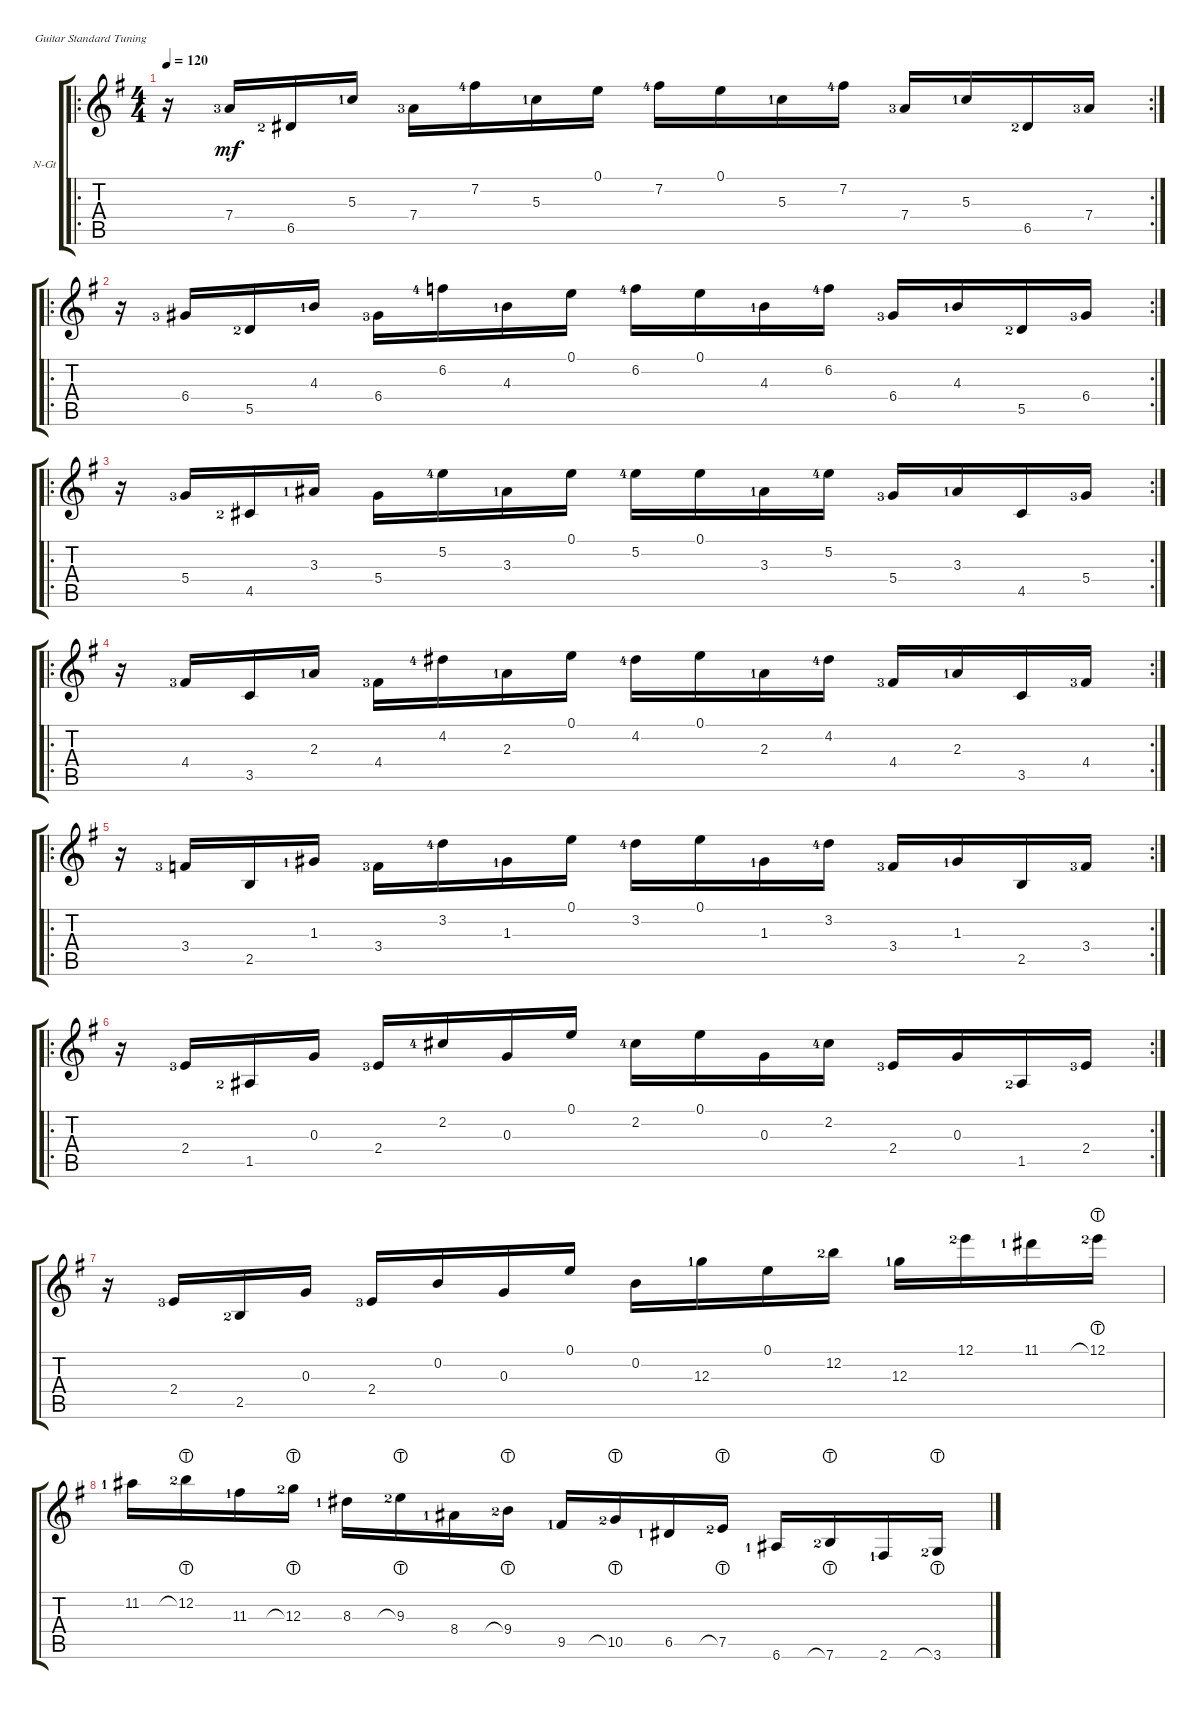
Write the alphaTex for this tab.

\defaultSystemsLayout 4
\bracketExtendMode groupsimilarinstruments
\firstSystemTrackNameOrientation horizontal
\otherSystemsTrackNameOrientation horizontal
\track ("Nylon Guitar" "N-Gt") {instrument acousticguitarnylon}
\staff {score tabs}
\tuning (E4 B3 G3 D3 A2 E2)
\ro
\rc 2
\ts (4 4)
\tempo 120
\clef g2
\scale
0.333333
\ks eminor
r.16{dy mf} 7.4{lf 4}.16 6.5{lf 3}.16 5.3{lf 2}.16 7.4{lf 4}.16 7.2{lf 5}.16 5.3{lf 2}.16 0.1.16 7.2{lf 5}.16 0.1.16 5.3{lf 2}.16 7.2{lf 5}.16 7.4{lf 4}.16 5.3{lf 2}.16 6.5{lf 3}.16 7.4{lf 4}.16 |
\ro
\rc 2
\scale
0.333333 r.16 6.4{lf 4}.16 5.5{lf 3}.16 4.3{lf 2}.16 6.4{lf 4}.16 6.2{lf 5}.16 4.3{lf 2}.16 0.1.16 6.2{lf 5}.16 0.1.16 4.3{lf 2}.16 6.2{lf 5}.16 6.4{lf 4}.16 4.3{lf 2}.16 5.5{lf 3}.16 6.4{lf 4}.16 |
\ro
\rc 2
\scale
0.333333 r.16 5.4{lf 4}.16 4.5{lf 3}.16 3.3{lf 2}.16 5.4.16 5.2{lf 5}.16 3.3{lf 2}.16 0.1.16 5.2{lf 5}.16 0.1.16 3.3{lf 2}.16 5.2{lf 5}.16 5.4{lf 4}.16 3.3{lf 2}.16 4.5.16 5.4{lf 4}.16 |
\ro
\rc 2
\scale
0.333333 r.16 4.4{lf 4}.16 3.5.16 2.3{lf 2}.16 4.4{lf 4}.16 4.2{lf 5}.16 2.3{lf 2}.16 0.1.16 4.2{lf 5}.16 0.1.16 2.3{lf 2}.16 4.2{lf 5}.16 4.4{lf 4}.16 2.3{lf 2}.16 3.5.16 4.4{lf 4}.16 |
\ro
\rc 2
\scale
0.333333 r.16 3.4{lf 4}.16 2.5.16 1.3{lf 2}.16 3.4{lf 4}.16 3.2{lf 5}.16 1.3{lf 2}.16 0.1.16 3.2{lf 5}.16 0.1.16 1.3{lf 2}.16 3.2{lf 5}.16 3.4{lf 4}.16 1.3{lf 2}.16 2.5.16 3.4{lf 4}.16 |
\ro
\rc 2
\scale
0.392157 r.16 2.4{lf 4}.16 1.5{lf 3}.16 0.3.16 2.4{lf 4}.16 2.2{lf 5}.16 0.3.16 0.1.16 2.2{lf 5}.16 0.1.16 0.3.16 2.2{lf 5}.16 2.4{lf 4}.16 0.3.16 1.5{lf 3}.16 2.4{lf 4}.16 |
\scale
0.303922 r.16 2.4{lf 4}.16 2.5{lf 3}.16 0.3.16 2.4{lf 4}.16 0.2.16 0.3.16 0.1.16 0.2.16 12.3{lf 2}.16 0.1.16 12.2{lf 3}.16 12.3{lf 2}.16 12.1{lf 3}.16 11.1{lf 2}.16 12.1{lht lf 3}.16 |
\scale
0.303922 11.2{lf 2}.16 12.2{lht lf 3}.16 11.3{lf 2}.16 12.3{lht lf 3}.16 8.3{lf 2}.16 9.3{lht lf 3}.16 8.4{lf 2}.16 9.4{lht lf 3}.16 9.5{lf 2}.16 10.5{lht lf 3}.16 6.5{lf 2}.16 7.5{lht lf 3}.16 6.6{lf 2}.16 7.6{lht lf 3}.16 2.6{lf 2}.16 3.6{lht lf 3}.16
